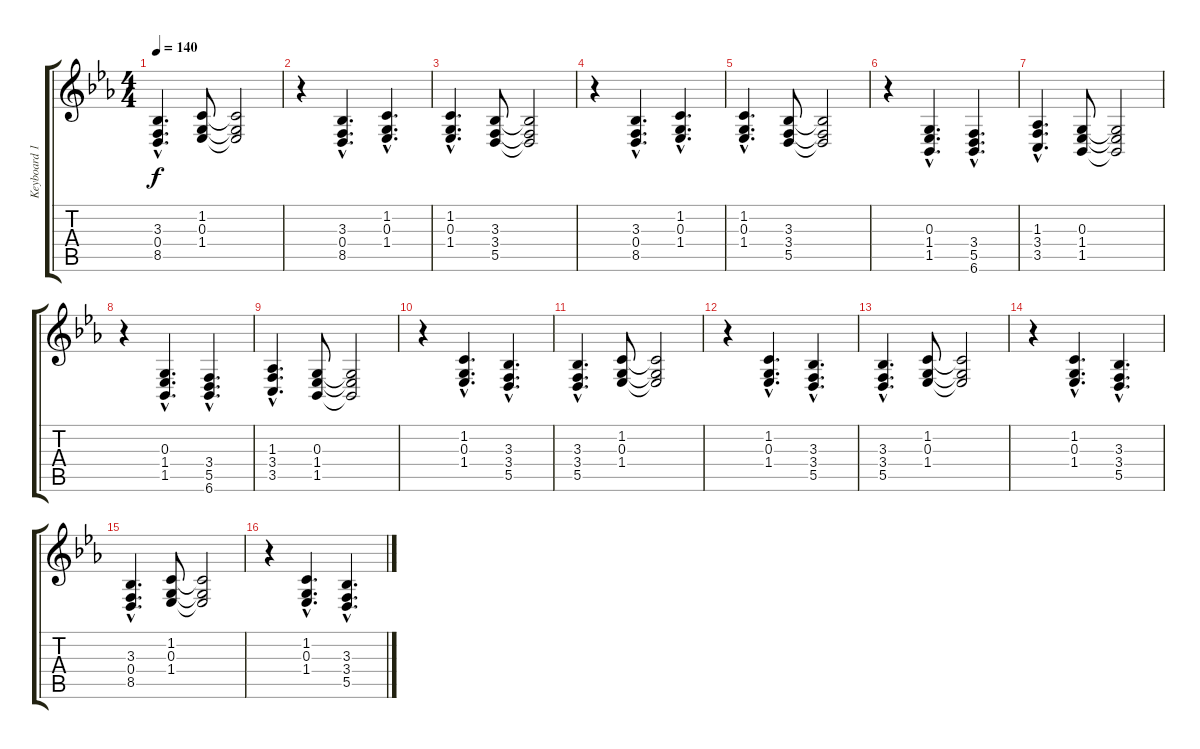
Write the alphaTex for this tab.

\track ("Keyboard 1" "Keyboard 1") {instrument stringensemble1}
\staff {score tabs}
\tuning (E4 B3 G3 D3 A2 E2) {hide}
\ts (4 4)
\tempo 140
\clef g2
\ks eb
(3.3{hac} 0.4{hac} 8.5{hac}).4{d dy f} (1.2 0.3 1.4).8 (1.2{t} 0.3{t} 1.4{t}).2 |
r.4 (3.3{hac} 0.4{hac} 8.5{hac}).4{d} (1.2{hac} 0.3{hac} 1.4{hac}).4{d} |
(1.2{hac} 0.3{hac} 1.4{hac}).4{d} (3.3 3.4 5.5).8 (3.3{t} 3.4{t} 5.5{t}).2 |
r.4 (3.3{hac} 0.4{hac} 8.5{hac}).4{d} (1.2{hac} 0.3{hac} 1.4{hac}).4{d} |
(1.2{hac} 0.3{hac} 1.4{hac}).4{d} (3.3 3.4 5.5).8 (3.3{t} 3.4{t} 5.5{t}).2 |
r.4 (0.3{hac} 1.4{hac} 1.5{hac}).4{d} (3.4{hac} 5.5{hac} 6.6{hac}).4{d} |
(1.3{hac} 3.4{hac} 3.5{hac}).4{d} (0.3 1.4 1.5).8 (0.3{t} 1.4{t} 1.5{t}).2 |
r.4 (0.3{hac} 1.4{hac} 1.5{hac}).4{d} (3.4{hac} 5.5{hac} 6.6{hac}).4{d} |
(1.3{hac} 3.4{hac} 3.5{hac}).4{d} (0.3 1.4 1.5).8 (0.3{t} 1.4{t} 1.5{t}).2 |
r.4 (1.2{hac} 0.3{hac} 1.4{hac}).4{d} (3.3{hac} 3.4{hac} 5.5{hac}).4{d} |
(3.3{hac} 3.4{hac} 5.5{hac}).4{d} (1.2 0.3 1.4).8 (1.2{t} 0.3{t} 1.4{t}).2 |
r.4 (1.2{hac} 0.3{hac} 1.4{hac}).4{d} (3.3{hac} 3.4{hac} 5.5{hac}).4{d} |
(3.3{hac} 3.4{hac} 5.5{hac}).4{d} (1.2 0.3 1.4).8 (1.2{t} 0.3{t} 1.4{t}).2 |
r.4 (1.2{hac} 0.3{hac} 1.4{hac}).4{d} (3.3{hac} 3.4{hac} 5.5{hac}).4{d} |
(3.3{hac} 0.4{hac} 8.5{hac}).4{d} (1.2 0.3 1.4).8 (1.2{t} 0.3{t} 1.4{t}).2 |
r.4 (1.2{hac} 0.3{hac} 1.4{hac}).4{d} (3.3{hac} 3.4{hac} 5.5{hac}).4{d}
